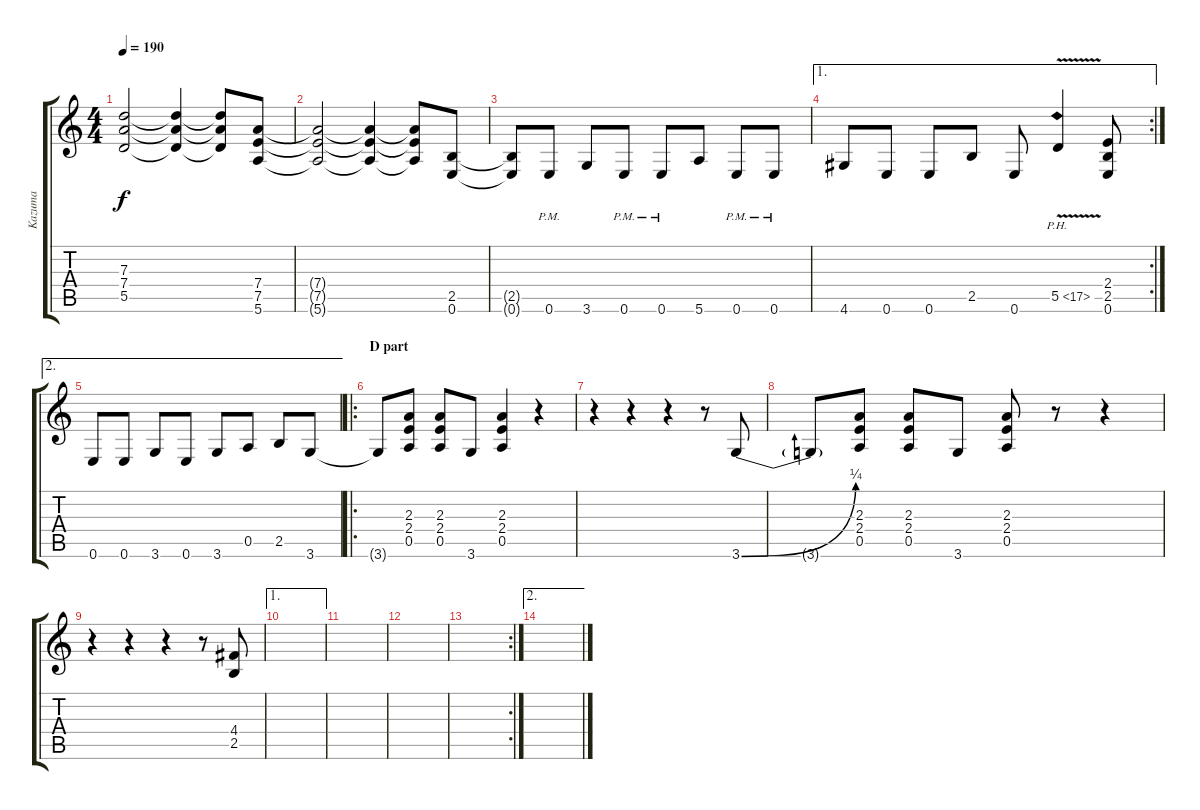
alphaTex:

\track ("Kazuma" "Kazuma") {instrument distortionguitar}
\staff {score tabs}
\tuning (E4 B3 G3 D3 A2 E2) {hide}
\ts (4 4)
\tempo 190
\clef g2
\ks c
(7.3 7.4 5.5).2{dy f} (7.3{t} 7.4{t} 5.5{t}).4 (7.3{t} 7.4{t} 5.5{t}).8 (7.4 7.5 5.6).8 |
(7.4{t} 7.5{t} 5.6{t}).2 (7.4{t} 7.5{t} 5.6{t}).4 (7.4{t} 7.5{t} 5.6{t}).8 (2.5 0.6).8 |
(2.5{t} 0.6{t}).8 0.6{pm}.8 3.6.8 0.6{pm}.8 0.6{pm}.8 5.6.8 0.6{pm}.8 0.6{pm}.8 |
\ae 1
\rc 2
4.6.8 0.6.8 0.6.8 2.5.8 0.6.8 5.5{ph 12 v}.4 (2.4 2.5 0.6).8 |
\ae 2
0.6.8 0.6.8 3.6.8 0.6.8 3.6.8 0.5.8 2.5.8 3.6.8 |
\ro
\section ("" "D part")
3.6{t}.8 (2.3 2.4 0.5).8 (2.3 2.4 0.5).8 3.6.8 (2.3 2.4 0.5).4 r.4 |
r.4 r.4 r.4 r.8 3.6{be (bend 0 0 60 1)}.8 |
3.6{t}.8 (2.3 2.4 0.5).8 (2.3 2.4 0.5).8 3.6.8 (2.3 2.4 0.5).8 r.8 r.4 |
r.4 r.4 r.4 r.8 (4.4 2.5).8 |
\ae 1
|
|
|
\rc 2
|
\ae 2
